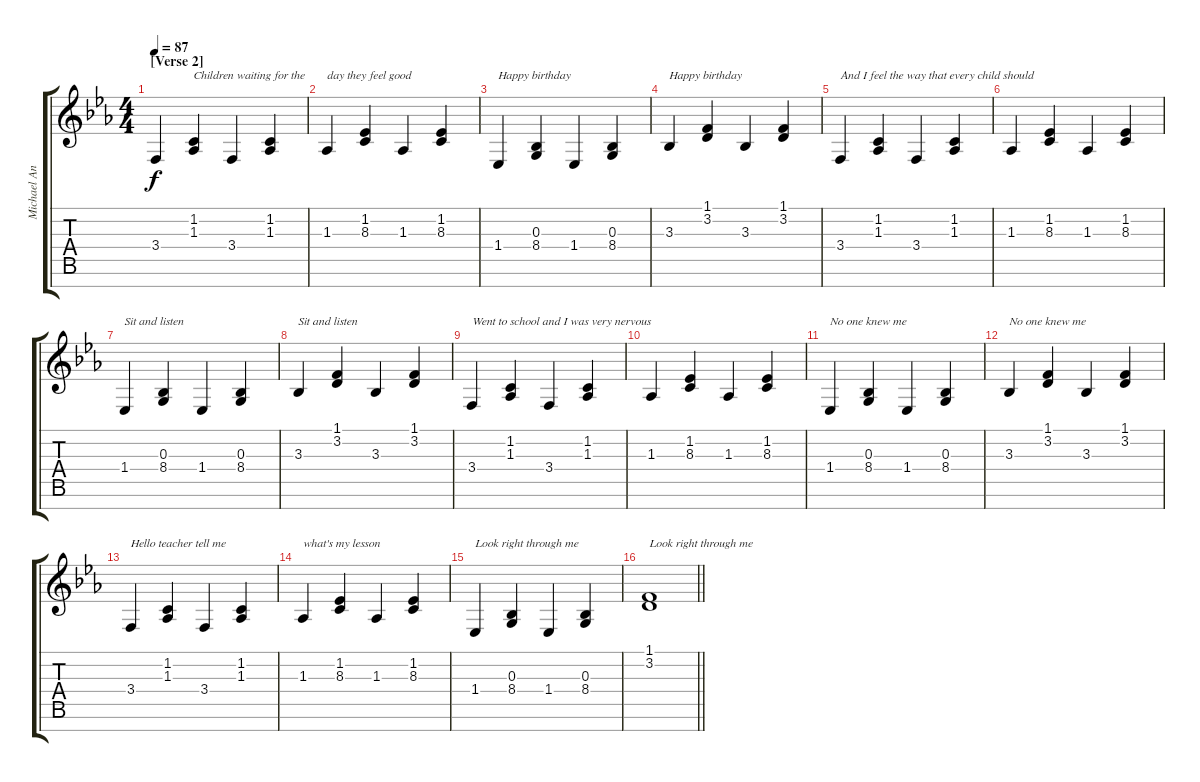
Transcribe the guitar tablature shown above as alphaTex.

\track ("Michael Andrews" "Michael An") {instrument acousticgrandpiano}
\staff {score tabs}
\tuning (E4 B3 G3 D3 A2 E2 B1) {hide}
\ts (4 4)
\section ("" "[Verse 2]")
\tempo 87
\clef g2
\ks eb
3.4.4{dy f} (1.2 1.3).4{txt "Children waiting for the"} 3.4.4 (1.2 1.3).4 |
1.3.4{txt "day they feel good"} (1.2 8.3).4 1.3.4 (1.2 8.3).4 |
1.4.4{txt "Happy birthday"} (0.3 8.4).4 1.4.4 (0.3 8.4).4 |
3.3.4{txt "Happy birthday"} (1.1 3.2).4 3.3.4 (1.1 3.2).4 |
3.4.4{txt "And I feel the way that every child should"} (1.2 1.3).4 3.4.4 (1.2 1.3).4 |
1.3.4 (1.2 8.3).4 1.3.4 (1.2 8.3).4 |
1.4.4{txt "Sit and listen"} (0.3 8.4).4 1.4.4 (0.3 8.4).4 |
3.3.4{txt "Sit and listen"} (1.1 3.2).4 3.3.4 (1.1 3.2).4 |
3.4.4{txt "Went to school and I was very nervous"} (1.2 1.3).4 3.4.4 (1.2 1.3).4 |
1.3.4 (1.2 8.3).4 1.3.4 (1.2 8.3).4 |
1.4.4{txt "No one knew me"} (0.3 8.4).4 1.4.4 (0.3 8.4).4 |
3.3.4{txt "No one knew me"} (1.1 3.2).4 3.3.4 (1.1 3.2).4 |
3.4.4{txt "Hello teacher tell me"} (1.2 1.3).4 3.4.4 (1.2 1.3).4 |
1.3.4{txt "what's my lesson"} (1.2 8.3).4 1.3.4 (1.2 8.3).4 |
1.4.4{txt "Look right through me"} (0.3 8.4).4 1.4.4 (0.3 8.4).4 |
\barLineRight lightlight
(1.1 3.2).1{txt "Look right through me"}
